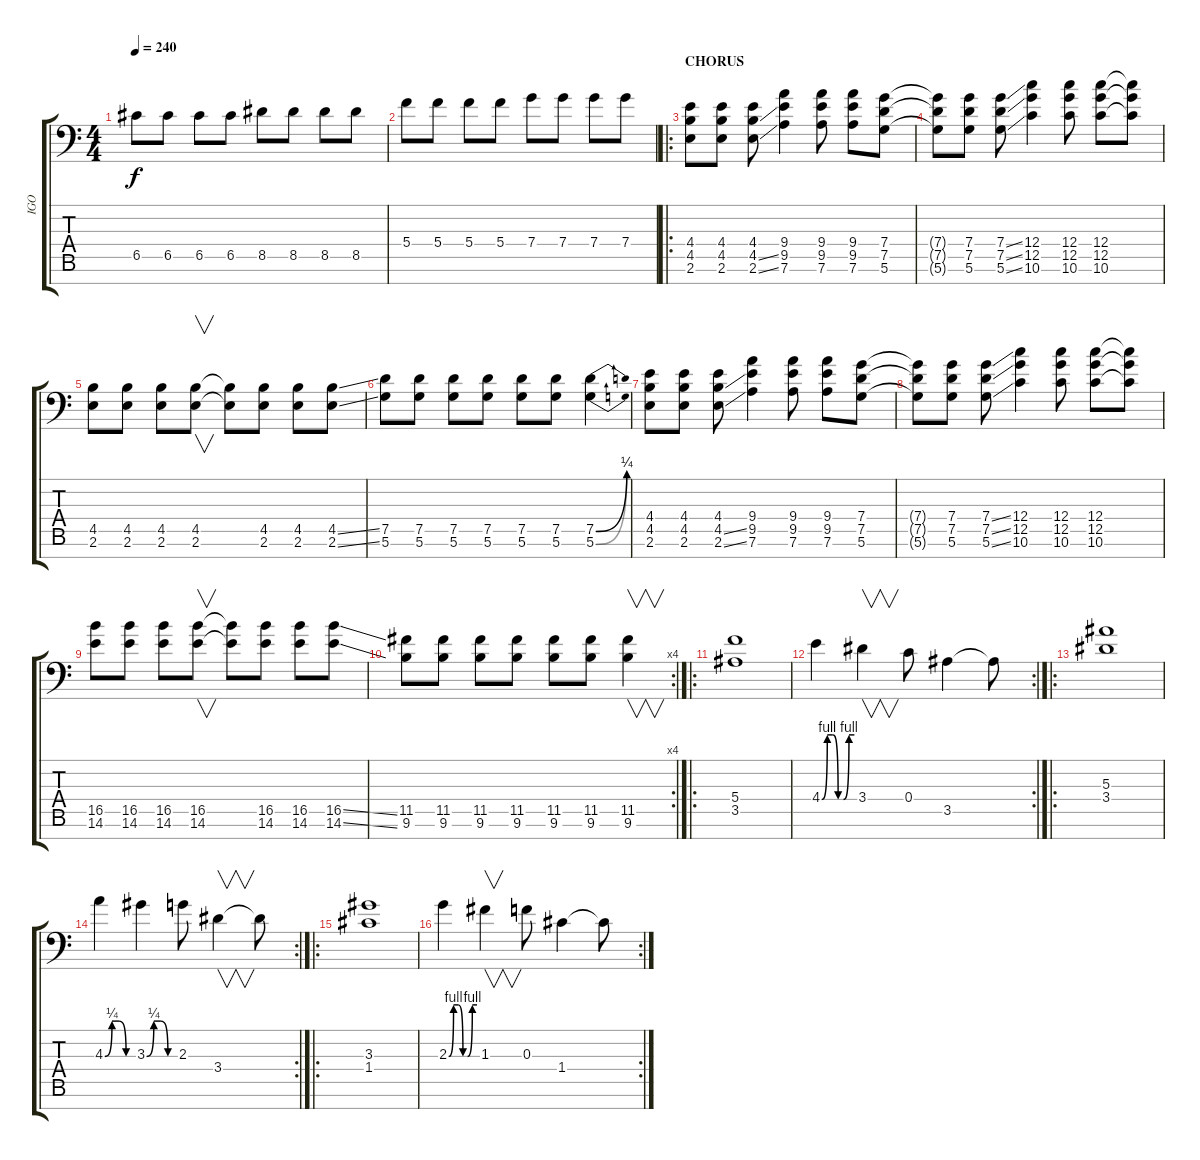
\track ("IGO" "IGO") {instrument overdrivenguitar}
\staff {score tabs}
\tuning (D4 A3 F3 C3 G2 D2 G1) {hide}
\ts (4 4)
\tempo 240
\clef f4
\ks c
6.5.8{dy f} 6.5.8 6.5.8 6.5.8 8.5.8 8.5.8 8.5.8 8.5.8 |
5.4.8 5.4.8 5.4.8 5.4.8 7.4.8 7.4.8 7.4.8 7.4.8 |
\ro
\section ("" "CHORUS")
(4.4 4.5 2.6).8 (4.4 4.5 2.6).8 (4.4 4.5{ss} 2.6{ss}).8 (9.4 9.5 7.6).4 (9.4 9.5 7.6).8 (9.4 9.5 7.6).8 (7.4 7.5 5.6).8 |
(7.4{t} 7.5{t} 5.6{t}).8 (7.4 7.5 5.6).8 (7.4{ss} 7.5{ss} 5.6{ss}).8 (12.4 12.5 10.6).4 (12.4 12.5 10.6).8 (12.4 12.5 10.6).8 (12.4{t} 12.5{t} 10.6{t}).8 |
(4.5 2.6).8 (4.5 2.6).8 (4.5 2.6).8 (4.5 2.6).8{v} (4.5{t} 2.6{t}).8 (4.5 2.6).8 (4.5 2.6).8 (4.5{ss} 2.6{ss}).8 |
(7.5 5.6).8 (7.5 5.6).8 (7.5 5.6).8 (7.5 5.6).8 (7.5 5.6).8 (7.5 5.6).8 (7.5{be (bend 0 0 60 1)} 5.6{be (bend 0 0 60 1)}).4 |
(4.4 4.5 2.6).8 (4.4 4.5 2.6).8 (4.4 4.5{ss} 2.6{ss}).8 (9.4 9.5 7.6).4 (9.4 9.5 7.6).8 (9.4 9.5 7.6).8 (7.4 7.5 5.6).8 |
(7.4{t} 7.5{t} 5.6{t}).8 (7.4 7.5 5.6).8 (7.4{ss} 7.5{ss} 5.6{ss}).8 (12.4 12.5 10.6).4 (12.4 12.5 10.6).8 (12.4 12.5 10.6).8 (12.4{t} 12.5{t} 10.6{t}).8 |
(16.5 14.6).8 (16.5 14.6).8 (16.5 14.6).8 (16.5 14.6).8{v} (16.5{t} 14.6{t}).8 (16.5 14.6).8 (16.5 14.6).8 (16.5{ss} 14.6{ss}).8 |
\rc 4
(11.5 9.6).8 (11.5 9.6).8 (11.5 9.6).8 (11.5 9.6).8 (11.5 9.6).8 (11.5 9.6).8 (11.5 9.6).4{v} |
\ro
(5.4 3.5).1 |
\rc 2
4.4{be (custom 0 0 10 4 20 4 30 0 40 0 50 4 60 4)}.4 3.4.4{v} 0.4.8 3.5.4 3.5{t}.8 |
\ro
(5.3 3.4).1 |
\rc 2
4.3{be (custom 0 0 15 1 30 1 45 0 60 0)}.4 3.3{be (custom 0 0 15 1 30 1 45 0 60 0)}.4 2.3.8 3.4.4{v} 3.4{t}.8 |
\ro
(3.3 1.4).1 |
\rc 2
2.3{be (custom 0 0 10 4 20 4 30 0 40 0 50 4 60 4)}.4 1.3.4{v} 0.3.8 1.4.4 1.4{t}.8
